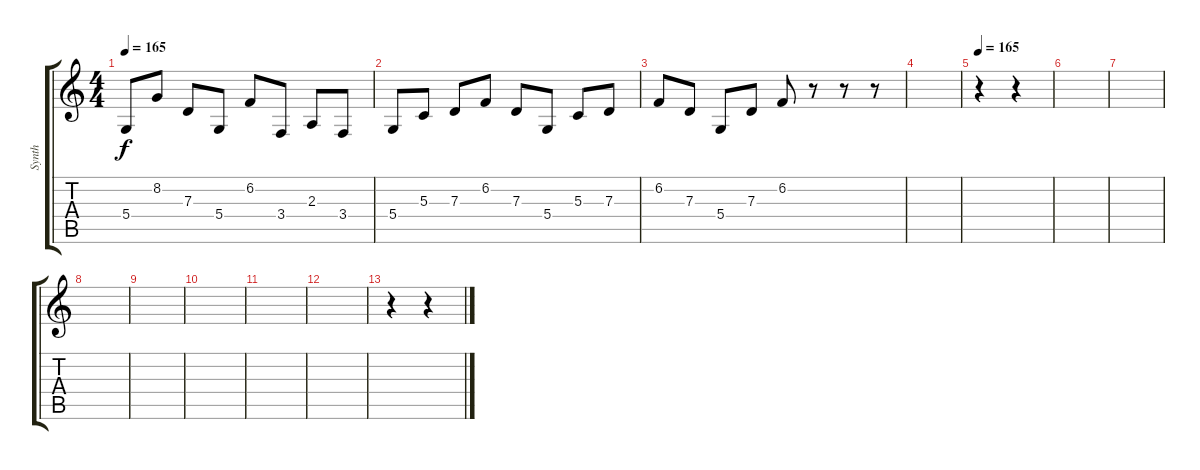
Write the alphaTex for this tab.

\track ("Synth" "Synth") {instrument lead8bassandlead}
\staff {score tabs}
\tuning (E4 B3 G3 D3 A2 D2) {hide}
\ts (4 4)
\tempo 165
\clef g2
\ks c
5.4.8{dy f} 8.2.8 7.3.8 5.4.8 6.2.8 3.4.8 2.3.8 3.4.8 |
5.4.8 5.3.8 7.3.8 6.2.8 7.3.8 5.4.8 5.3.8 7.3.8 |
6.2.8 7.3.8 5.4.8 7.3.8 6.2.8 r.8 r.8 r.8 |
|
\tempo 155
\tempo 165
r.4{instrument distortionguitar} r.4 |
|
|
|
|
|
|
|
r.4{instrument distortionguitar} r.4
